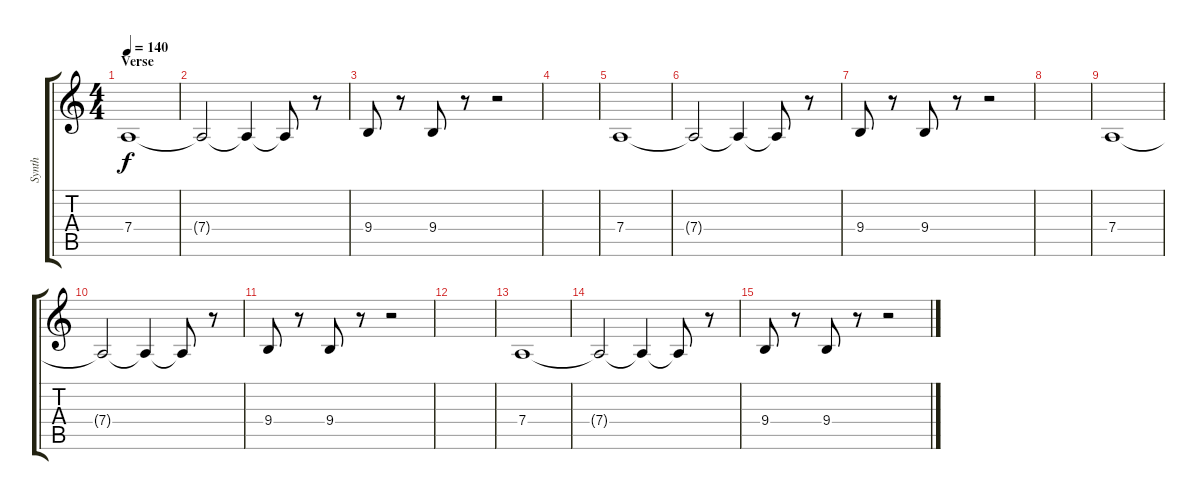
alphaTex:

\track ("Synth" "Synth") {instrument stringensemble1}
\staff {score tabs}
\tuning (E4 B3 G3 D3 A2 E2) {hide}
\ts (4 4)
\section ("" "Verse")
\tempo 140
\clef g2
\ks c
7.4.1{dy f} |
7.4{t}.2 7.4{t}.4 7.4{t}.8 r.8 |
9.4.8 r.8 9.4.8 r.8 r.2 |
|
7.4.1 |
7.4{t}.2 7.4{t}.4 7.4{t}.8 r.8 |
9.4.8 r.8 9.4.8 r.8 r.2 |
|
7.4.1 |
7.4{t}.2 7.4{t}.4 7.4{t}.8 r.8 |
9.4.8 r.8 9.4.8 r.8 r.2 |
|
7.4.1 |
7.4{t}.2 7.4{t}.4 7.4{t}.8 r.8 |
9.4.8 r.8 9.4.8 r.8 r.2
